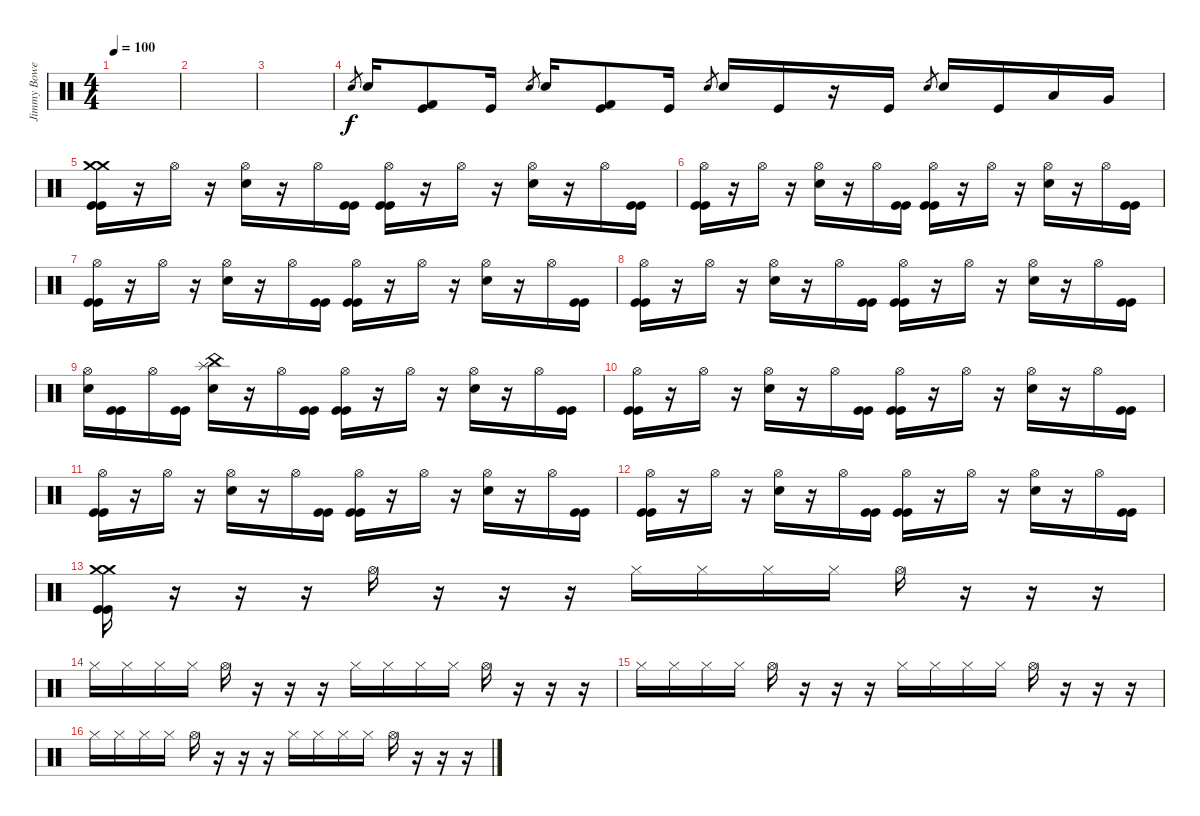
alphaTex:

\track ("Jimmy Bower" "Jimmy Bowe") {instrument percussion}
\staff {score}
\articulation defaults
\ts (4 4)
\tempo 100
\clef neutral
\ks c
|
|
|
"Snare (hit) 2".8{gr} "Snare (hit) 2".16 ("Kick (hit) 2" "Kick (hit)").8 "Kick (hit)".16 "Snare (hit) 2".8{gr} "Snare (hit) 2".16 ("Kick (hit) 2" "Kick (hit)").8 "Kick (hit)".16 "Snare (hit) 2".8{gr} "Snare (hit) 2".16 "Kick (hit)".16 r.16 "Kick (hit)".16 "Snare (hit) 2".8{gr} "Snare (hit) 2".16 "Kick (hit)".16 "Low Tom (hit)".16 "Very Low Tom (hit)".16 |
("Crash medium (hit)" "Crash medium (hit)" "Kick (hit)" "Kick (hit)").16 r.16 "Hi-Hat (open)".16 r.16 ("Hi-Hat (open)" "Snare (hit) 2").16 r.16 "Hi-Hat (open)".16 ("Kick (hit)" "Kick (hit)").16 ("Hi-Hat (open)" "Kick (hit)" "Kick (hit)").16 r.16 "Hi-Hat (open)".16 r.16 ("Hi-Hat (open)" "Snare (hit) 2").16 r.16 "Hi-Hat (open)".16 ("Kick (hit)" "Kick (hit)").16 |
("Hi-Hat (open)" "Kick (hit)" "Kick (hit)").16 r.16 "Hi-Hat (open)".16 r.16 ("Hi-Hat (open)" "Snare (hit) 2").16 r.16 "Hi-Hat (open)".16 ("Kick (hit)" "Kick (hit)").16 ("Hi-Hat (open)" "Kick (hit)" "Kick (hit)").16 r.16 "Hi-Hat (open)".16 r.16 ("Hi-Hat (open)" "Snare (hit) 2").16 r.16 "Hi-Hat (open)".16 ("Kick (hit)" "Kick (hit)").16 |
("Hi-Hat (open)" "Kick (hit)" "Kick (hit)").16 r.16 "Hi-Hat (open)".16 r.16 ("Hi-Hat (open)" "Snare (hit) 2").16 r.16 "Hi-Hat (open)".16 ("Kick (hit)" "Kick (hit)").16 ("Hi-Hat (open)" "Kick (hit)" "Kick (hit)").16 r.16 "Hi-Hat (open)".16 r.16 ("Hi-Hat (open)" "Snare (hit) 2").16 r.16 "Hi-Hat (open)".16 ("Kick (hit)" "Kick (hit)").16 |
("Hi-Hat (open)" "Kick (hit)" "Kick (hit)").16 r.16 "Hi-Hat (open)".16 r.16 ("Hi-Hat (open)" "Snare (hit) 2").16 r.16 "Hi-Hat (open)".16 ("Kick (hit)" "Kick (hit)").16 ("Hi-Hat (open)" "Kick (hit)" "Kick (hit)").16 r.16 "Hi-Hat (open)".16 r.16 ("Hi-Hat (open)" "Snare (hit) 2").16 r.16 "Hi-Hat (open)".16 ("Kick (hit)" "Kick (hit)").16 |
("Hi-Hat (open)" "Snare (hit) 2").16 ("Kick (hit)" "Kick (hit)").16 "Hi-Hat (open)".16 ("Kick (hit)" "Kick (hit)").16 ("Splash (hit)" "China (hit)" "Snare (hit) 2").16 r.16 "Hi-Hat (open)".16 ("Kick (hit)" "Kick (hit)").16 ("Hi-Hat (open)" "Kick (hit)" "Kick (hit)").16 r.16 "Hi-Hat (open)".16 r.16 ("Hi-Hat (open)" "Snare (hit) 2").16 r.16 "Hi-Hat (open)".16 ("Kick (hit)" "Kick (hit)").16 |
("Hi-Hat (open)" "Kick (hit)" "Kick (hit)").16 r.16 "Hi-Hat (open)".16 r.16 ("Hi-Hat (open)" "Snare (hit) 2").16 r.16 "Hi-Hat (open)".16 ("Kick (hit)" "Kick (hit)").16 ("Hi-Hat (open)" "Kick (hit)" "Kick (hit)").16 r.16 "Hi-Hat (open)".16 r.16 ("Hi-Hat (open)" "Snare (hit) 2").16 r.16 "Hi-Hat (open)".16 ("Kick (hit)" "Kick (hit)").16 |
("Hi-Hat (open)" "Kick (hit)" "Kick (hit)").16 r.16 "Hi-Hat (open)".16 r.16 ("Hi-Hat (open)" "Snare (hit) 2").16 r.16 "Hi-Hat (open)".16 ("Kick (hit)" "Kick (hit)").16 ("Hi-Hat (open)" "Kick (hit)" "Kick (hit)").16 r.16 "Hi-Hat (open)".16 r.16 ("Hi-Hat (open)" "Snare (hit) 2").16 r.16 "Hi-Hat (open)".16 ("Kick (hit)" "Kick (hit)").16 |
("Hi-Hat (open)" "Kick (hit)" "Kick (hit)").16 r.16 "Hi-Hat (open)".16 r.16 ("Hi-Hat (open)" "Snare (hit) 2").16 r.16 "Hi-Hat (open)".16 ("Kick (hit)" "Kick (hit)").16 ("Hi-Hat (open)" "Kick (hit)" "Kick (hit)").16 r.16 "Hi-Hat (open)".16 r.16 ("Hi-Hat (open)" "Snare (hit) 2").16 r.16 "Hi-Hat (open)".16 ("Kick (hit)" "Kick (hit)").16 |
("Crash medium (hit)" "Crash medium (hit)" "Kick (hit)" "Kick (hit)").16 r.16 r.16 r.16 "Hi-Hat (open)".16 r.16 r.16 r.16 "Hi-Hat (closed)".16 "Hi-Hat (closed)".16 "Hi-Hat (closed)".16 "Hi-Hat (closed)".16 "Hi-Hat (open)".16 r.16 r.16 r.16 |
"Hi-Hat (closed)".16 "Hi-Hat (closed)".16 "Hi-Hat (closed)".16 "Hi-Hat (closed)".16 "Hi-Hat (open)".16 r.16 r.16 r.16 "Hi-Hat (closed)".16 "Hi-Hat (closed)".16 "Hi-Hat (closed)".16 "Hi-Hat (closed)".16 "Hi-Hat (open)".16 r.16 r.16 r.16 |
"Hi-Hat (closed)".16 "Hi-Hat (closed)".16 "Hi-Hat (closed)".16 "Hi-Hat (closed)".16 "Hi-Hat (open)".16 r.16 r.16 r.16 "Hi-Hat (closed)".16 "Hi-Hat (closed)".16 "Hi-Hat (closed)".16 "Hi-Hat (closed)".16 "Hi-Hat (open)".16 r.16 r.16 r.16 |
"Hi-Hat (closed)".16 "Hi-Hat (closed)".16 "Hi-Hat (closed)".16 "Hi-Hat (closed)".16 "Hi-Hat (open)".16 r.16 r.16 r.16 "Hi-Hat (closed)".16 "Hi-Hat (closed)".16 "Hi-Hat (closed)".16 "Hi-Hat (closed)".16 "Hi-Hat (open)".16 r.16 r.16 r.16
